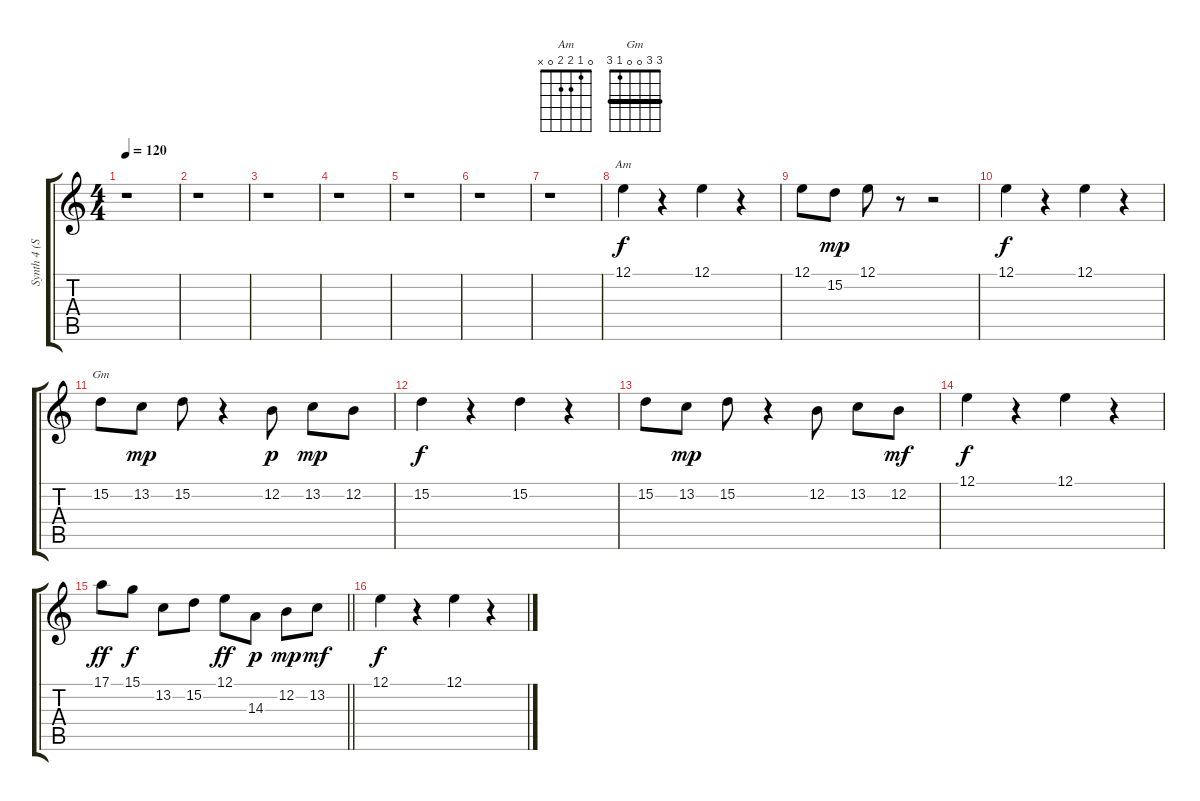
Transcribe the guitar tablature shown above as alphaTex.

\track ("Synth 4 (String 1)" "Synth 4 (S") {instrument stringensemble1}
\staff {score tabs}
\tuning (E4 B3 G3 D3 A2 E2) {hide}
\chord ("Am" 0 1 2 2 0 x)
\chord ("Gm" 3 3 0 0 1 3) {barre 3}
\ts (4 4)
\tempo 120
\clef g2
\ks c
r.1{dy f} |
r.1 |
r.1 |
r.1 |
r.1 |
r.1 |
r.1 |
12.1.4{ch "Am"} r.4 12.1.4 r.4 |
12.1.8 15.2.8{dy mp} 12.1.8 r.8 r.2 |
12.1.4{dy f} r.4 12.1.4 r.4 |
15.2.8{ch "Gm"} 13.2.8{dy mp} 15.2.8 r.4 12.2.8{dy p} 13.2.8{dy mp} 12.2.8 |
15.2.4{dy f} r.4 15.2.4 r.4 |
15.2.8 13.2.8{dy mp} 15.2.8 r.4 12.2.8 13.2.8 12.2.8{dy mf} |
12.1.4{dy f} r.4 12.1.4 r.4 |
\barLineRight lightlight
17.1.8{dy ff} 15.1.8{dy f} 13.2.8 15.2.8 12.1.8{dy ff} 14.3.8{dy p} 12.2.8{dy mp} 13.2.8{dy mf} |
12.1.4{dy f} r.4 12.1.4 r.4
